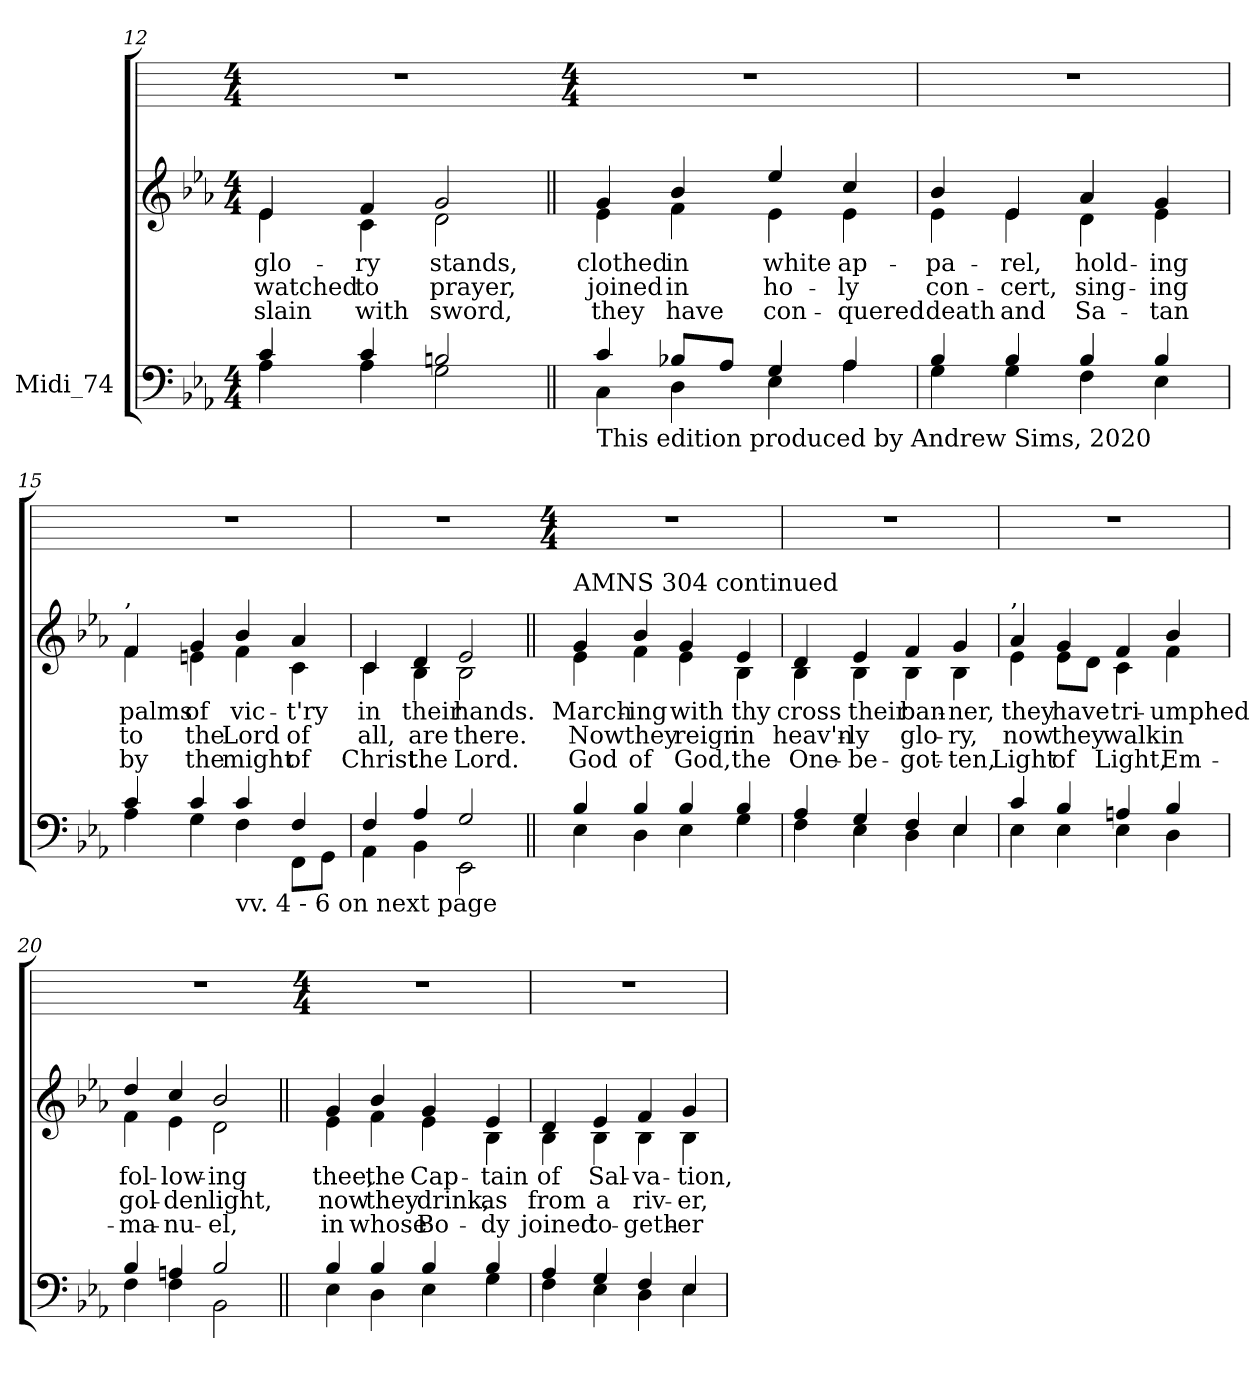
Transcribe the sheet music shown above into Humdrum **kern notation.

**kern	**kern	**text	**text	**text	**kern
*part3	*part2	*part2	*part2	*part2	*part1
*staff3	*staff2	*staff2	*staff2	*staff2	*staff1
*I"Midi_74	*	*	*	*	*
*clefF4	*clefG2	*	*	*	*
*k[b-e-a-]	*k[b-e-a-]	*	*	*	*
*E-:	*E-:	*	*	*	*
*M4/4	*M4/4	*	*	*	*M4/4
=12	=12	=12	=12	=12	=12
*^	*	*	*	*	*
!	!	!	!LO:LY:b	!LO:LY:b	!LO:LY:b	!
*	*	*^	*	*	*	*
4c/	4A-\	4e-/	4e-\	glo-	-watched	slain	1r
!	!	!	!	!LO:LY:b	!LO:LY:b	!LO:LY:b	!
4c/	4A-\	4f/	4c\	ry	to	with	.
!	!	!	!	!LO:LY:b	!LO:LY:b	!LO:LY:b	!
2Bn/	2G\	2g/	2d\	stands,	prayer,	sword,	.
!!LO:LB:g=z
=13||	=13||	=13||	=13||	=13	=13	=13	=13
*	*	*	*	*	*	*	*M4/4
!LO:TX:b:t=This edition produced by Andrew Sims, 2020	!	!	!	!	!	!	!
!	!	!	!	!LO:LY:b	!LO:LY:b	!LO:LY:b	!
4c/	4C\	4g/	4e-\	clothed	joined	they	1r
!	!	!	!	!LO:LY:b	!LO:LY:b	!LO:LY:b	!
8B-X/L	4D\	4b-/	4f\	in	in	have	.
8A-/J	.	.	.	.	.	.	.
!	!	!	!	!LO:LY:b	!LO:LY:b	!LO:LY:b	!
4G/	4E-\	4ee-/	4e-\	white	ho-	-con-	.
!	!	!	!	!LO:LY:b	!LO:LY:b	!LO:LY:b	!
4A-/	4A-\	4cc/	4e-\	-ap-	-ly	quered	.
=14	=14	=14	=14	=14	=14	=14	=14
!	!	!	!	!LO:LY:b	!LO:LY:b	!LO:LY:b	!
4B-/	4G\	4b-/	4e-\	pa-	-con-	-death	1r
!	!	!	!	!LO:LY:b	!LO:LY:b	!LO:LY:b	!
4B-/	4G\	4e-/	4e-\	rel,	cert,	and	.
!	!	!	!	!LO:LY:b	!LO:LY:b	!LO:LY:b	!
4B-/	4F\	4a-/	4d\	hold-	-sing-	-Sa-	.
!	!	!	!	!LO:LY:b	!LO:LY:b	!LO:LY:b	!
4B-/	4E-\	4g/	4e-\	-ing	ing	tan	.
=15	=15	=15	=15	=15	=15	=15	=15
!	!	!LO:TX:a:t=,	!	!	!	!	!
!	!	!	!	!LO:LY:b	!LO:LY:b	!LO:LY:b	!
4c/	4A-\	4f/	4f\	palms	to	by	1r
!	!	!	!	!LO:LY:b	!LO:LY:b	!LO:LY:b	!
4c/	4G\	4g/	4en\	of	the	the	.
!LO:TX:b:t=vv. 4 - 6 on next page	!	!	!	!	!	!	!
!	!	!	!	!LO:LY:b	!LO:LY:b	!LO:LY:b	!
4c/	4F\	4b-/	4f\	vic-	-Lord	might	.
!	!	!	!	!LO:LY:b	!LO:LY:b	!LO:LY:b	!
4F/	8FF\L	4a-/	4c\	t'ry	of	of	.
.	8GG\J	.	.	.	.	.	.
=16	=16	=16	=16	=16	=16	=16	=16
!	!	!	!	!LO:LY:b	!LO:LY:b	!LO:LY:b	!
4F/	4AA-\	4c/	4c\	in	all,	Christ	1r
!	!	!	!	!LO:LY:b	!LO:LY:b	!LO:LY:b	!
4A-/	4BB-\	4d/	4B-\	their	are	the	.
!	!	!	!	!LO:LY:b	!LO:LY:b	!LO:LY:b	!
2G/	2EE-\	2e-/	2B-\	hands.	there.	Lord.	.
!!LO:LB:g=z
=17||	=17||	=17||	=17||	=17	=17	=17	=17
*	*	*	*	*	*	*	*M4/4
!	!	!LO:TX:a:t=AMNS 304 continued	!	!	!	!	!
!	!	!	!	!LO:LY:b	!LO:LY:b	!LO:LY:b	!
4B-/	4E-\	4g/	4e-\	March-	-Now	God	1r
!	!	!	!	!LO:LY:b	!LO:LY:b	!LO:LY:b	!
4B-/	4D\	4b-/	4f\	ing	they	of	.
!	!	!	!	!LO:LY:b	!LO:LY:b	!LO:LY:b	!
4B-/	4E-\	4g/	4e-\	with	reign	God,	.
!	!	!	!	!LO:LY:b	!LO:LY:b	!LO:LY:b	!
4B-/	4G\	4e-/	4B-\	thy	in	the	.
=18	=18	=18	=18	=18	=18	=18	=18
!	!	!	!	!LO:LY:b	!LO:LY:b	!LO:LY:b	!
4A-/	4F\	4d/	4B-\	cross	heav'n-	-One-	1r
!	!	!	!	!LO:LY:b	!LO:LY:b	!LO:LY:b	!
4G/	4E-\	4e-/	4B-\	-their	ly	be-	.
!	!	!	!	!LO:LY:b	!LO:LY:b	!LO:LY:b	!
4F/	4D\	4f/	4B-\	-ban-	-glo-	-got-	.
!	!	!	!	!LO:LY:b	!LO:LY:b	!LO:LY:b	!
4E-/	4E-\	4g/	4B-\	-ner,	ry,	ten,	.
=19	=19	=19	=19	=19	=19	=19	=19
!	!	!LO:TX:a:t=,	!	!	!	!	!
!	!	!	!	!LO:LY:b	!LO:LY:b	!LO:LY:b	!
4c/	4E-\	4a-/	4e-\	they	now	Light	1r
!	!	!	!	!LO:LY:b	!LO:LY:b	!LO:LY:b	!
4B-/	4E-\	4g/	8e-\L	have	they	of	.
.	.	.	8d\J	.	.	.	.
!	!	!	!	!LO:LY:b	!LO:LY:b	!LO:LY:b	!
4An/	4E-\	4f/	4c\	tri-	-walk	Light,	.
!	!	!	!	!LO:LY:b	!LO:LY:b	!LO:LY:b	!
4B-/	4D\	4b-/	4f\	umphed	in	Em-	.
=20	=20	=20	=20	=20	=20	=20	=20
!	!	!	!	!LO:LY:b	!LO:LY:b	!LO:LY:b	!
4B-/	4F\	4dd/	4f\	-fol-	-gol-	-ma-	1r
!	!	!	!	!LO:LY:b	!LO:LY:b	!LO:LY:b	!
4An/	4F\	4cc/	4e-\	-low-	-den	nu-	.
!	!	!	!	!LO:LY:b	!LO:LY:b	!LO:LY:b	!
2B-/	2BB-\	2b-/	2d\	-ing	light,	el,	.
!!LO:LB:g=z
=21||	=21||	=21||	=21||	=21	=21	=21	=21
*	*	*	*	*	*	*	*M4/4
!	!	!	!	!LO:LY:b	!LO:LY:b	!LO:LY:b	!
4B-/	4E-\	4g/	4e-\	thee,	now	in	1r
!	!	!	!	!LO:LY:b	!LO:LY:b	!LO:LY:b	!
4B-/	4D\	4b-/	4f\	the	they	whose	.
!	!	!	!	!LO:LY:b	!LO:LY:b	!LO:LY:b	!
4B-/	4E-\	4g/	4e-\	Cap-	-drink,	Bo-	.
!	!	!	!	!LO:LY:b	!LO:LY:b	!LO:LY:b	!
4B-/	4G\	4e-/	4B-\	-tain	as	dy	.
=22	=22	=22	=22	=22	=22	=22	=22
!	!	!	!	!LO:LY:b	!LO:LY:b	!LO:LY:b	!
4A-/	4F\	4d/	4B-\	of	from	joined	1r
!	!	!	!	!LO:LY:b	!LO:LY:b	!LO:LY:b	!
4G/	4E-\	4e-/	4B-\	Sal-	-a	to-	.
!	!	!	!	!LO:LY:b	!LO:LY:b	!LO:LY:b	!
4F/	4D\	4f/	4B-\	-va-	-riv-	-geth-	.
!	!	!	!	!LO:LY:b	!LO:LY:b	!LO:LY:b	!
4E-/	4E-\	4g/	4B-\	-tion,	er,	er	.
*v	*v	*	*	*	*	*	*
*	*v	*v	*	*	*	*
=	=	=	=	=	=
*-	*-	*-	*-	*-	*-
